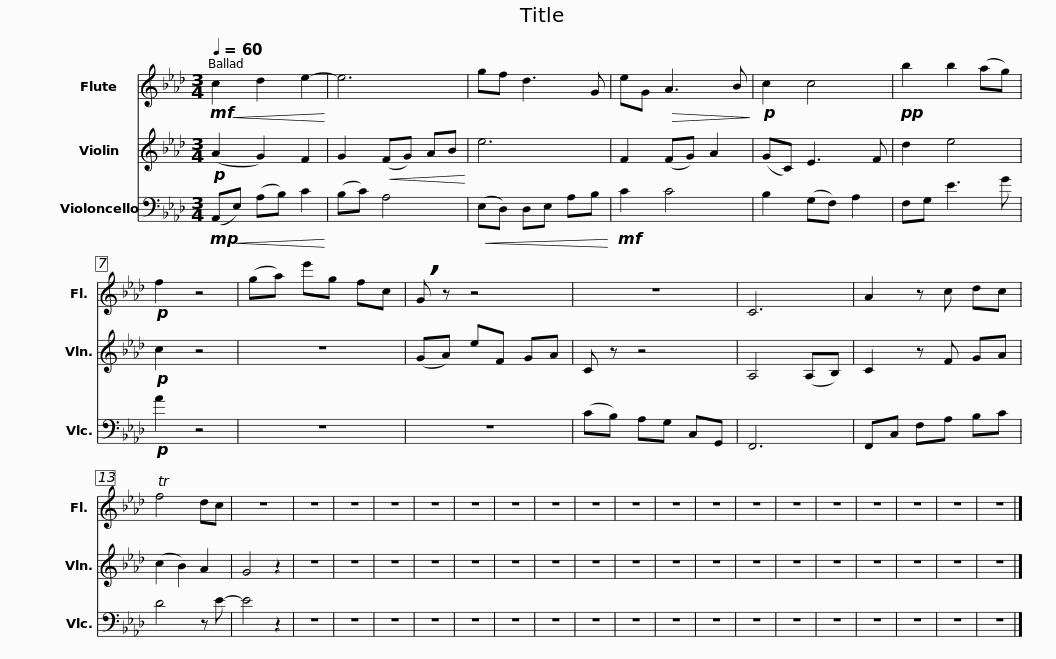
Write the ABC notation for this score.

X:1
%%score 1 2 3
L:1/8
Q:1/4=60
M:3/4
I:linebreak $
K:Ab
V:1 treble
V:2 treble
V:3 bass
V:1
!mf!!<(! c2 d2 e2-!<)! | e6 | gf d3 G | eG!>(! A3 B!>)! |!p! c2 c4 | %5
!pp! b2 b2 (ag) |$!p! f2 z4 | (ga) e'g fc | !breath!G z z4 | z6 | %10
 C6 | A2 z c dc | Tf4 dc | z6 |$ z6 | %15
 z6 | z6 | z6 | z6 | z6 | %20
 z6 | z6 | z6 | z6 | z6 | %25
 z6 | z6 | z6 | z6 | z6 | %30
 z6 | z6 |] %32
V:2
!p! (A2 G2) F2 | G2!<(! (FG) AB!<)! | e6 | F2 (FG) A2 | (GC) E3 F | %5
 d2 e4 |$!p! c2 z4 | z6 | (GA) eF GA | C z z4 | %10
 A,4 (A,B,) | C2 z F GA | (c2 B2) A2 | G4 z2 |$ z6 | %15
 z6 | z6 | z6 | z6 | z6 | %20
 z6 | z6 | z6 | z6 | z6 | %25
 z6 | z6 | z6 | z6 | z6 | %30
 z6 | z6 |] %32
V:3
!mp!!<(! (A,,E,) (A,B,) C2!<)! | (B,C) A,4 |!<(! (E,D,) D,E, A,B,!<)! |!mf! C2 C4 | B,2 (G,F,) A,2 | %5
 F,G, E3 G |$!p! A2 z4 | z6 | z6 | (CB,) A,G, C,G,, | %10
 F,,6 | F,,C, F,A, B,C | D4 z E- | E4 z2 |$ z6 | %15
 z6 | z6 | z6 | z6 | z6 | %20
 z6 | z6 | z6 | z6 | z6 | %25
 z6 | z6 | z6 | z6 | z6 | %30
 z6 | z6 |] %32
